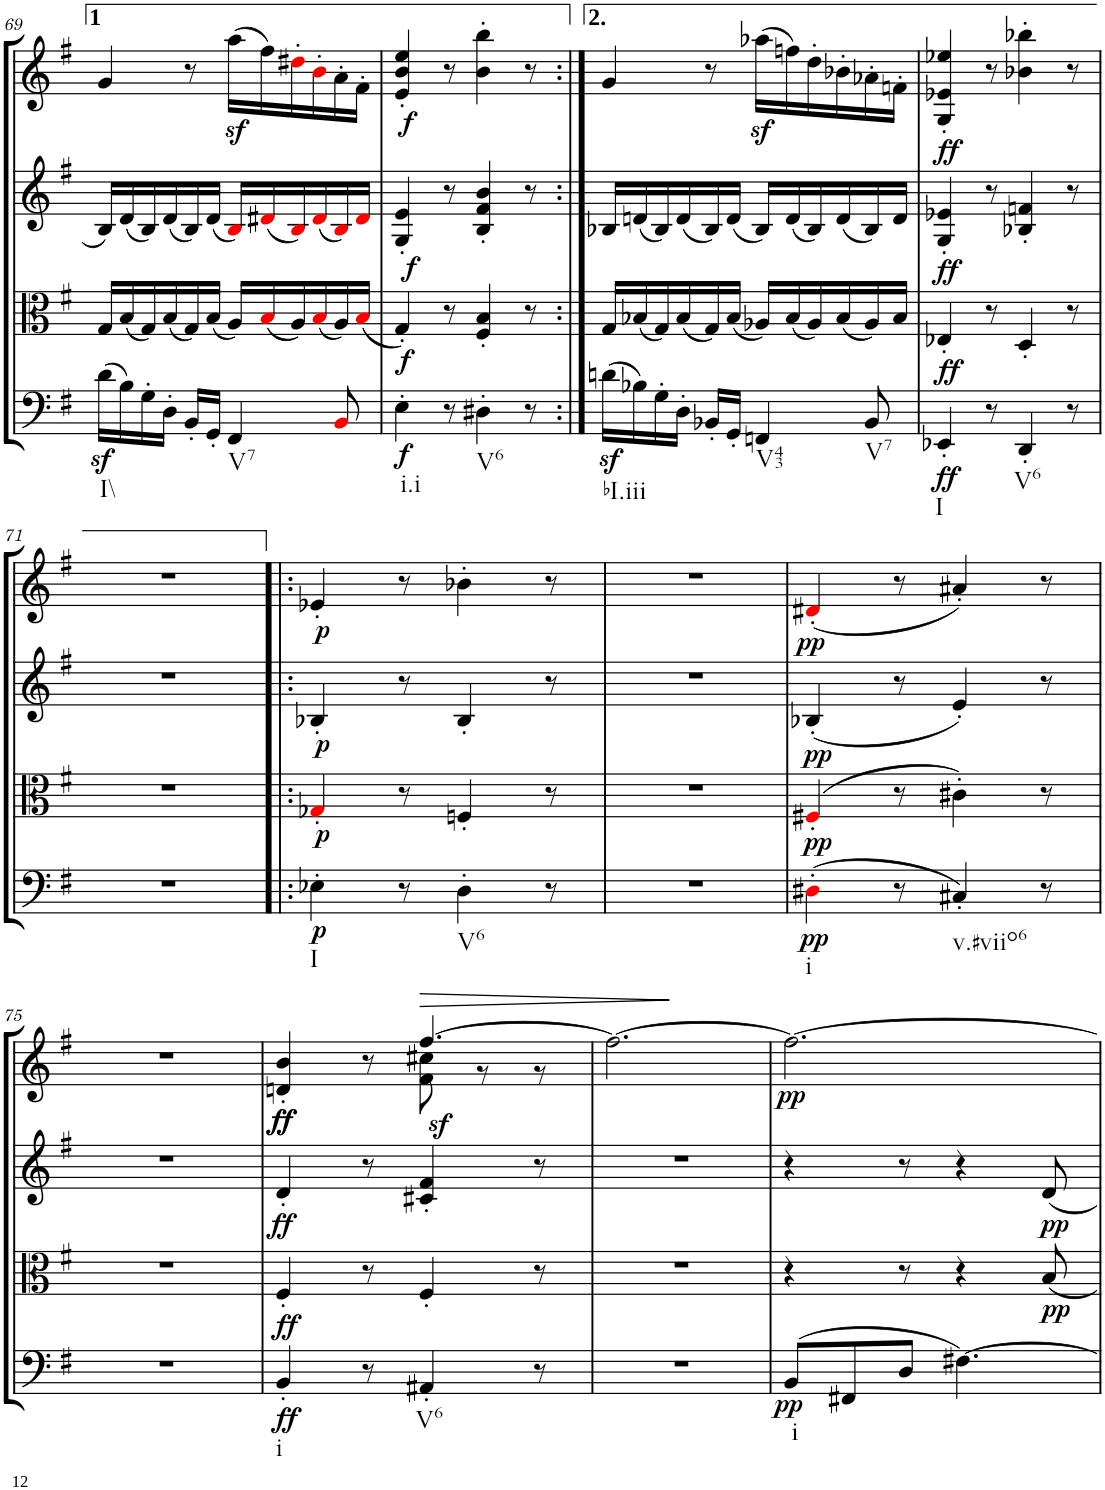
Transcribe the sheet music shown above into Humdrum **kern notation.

**kern	**dynam	**kern	**dynam	**kern	**dynam	**kern	**dynam
*part4	*part4	*part3	*part3	*part2	*part2	*part1	*part1
*staff4	*staff4	*staff3	*staff3	*staff2	*staff2	*staff1	*staff1
*I"Violoncello.	*	*I"Viola	*	*I"Violin II.	*	*I"Violin I.	*
*I'Vc	*	*I'Vla	*	*I'Vln	*	*I'Vln	*
!!LO:PB:g=z
*clefF4	*	*clefC3	*	*clefG2	*	*clefG2	*
*k[f#]	*	*k[f#]	*	*k[f#]	*	*k[f#]	*
*M6/8	*	*M6/8	*	*M6/8	*	*M6/8	*
=69	=69	=69	=69	=69	=69	=69	=69
!LO:TX:b:t=I\\	!	!	!	!	!	!	!
(16dz<\LL	.	16G/LL	.	16B/LL	.	4g/	.
16B\)	.	(16B/	.	(16d/	.	.	.
16G'\	.	16G/)	.	16B/)	.	.	.
16D'\JJ	.	(16B/	.	(16d/	.	.	.
16BB'/LL	.	16G/)	.	16B/)	.	8r	.
16GG'/JJ	.	(16B/JJ	.	(16d/JJ	.	.	.
!LO:TX:b:t=V7	!	!	!	!	!	!	!
4FF#/	.	16A/LL)	.	16Bi/LL)	.	(16aaz<\LL	.
.	.	(16Bi/	.	(16d#Xi/	.	16ff#\)	.
.	.	16A/)	.	16Bi/)	.	16dd#X'i\	.
.	.	(16Bi/	.	(16d#i/	.	16b'i\	.
8BBi/	.	16A/)	.	16Bi/)	.	16a'\	.
.	.	(16Bi/JJ	.	16d#i/JJ	.	16f#'\JJ	.
=70	=70	=70	=70	=70	=70	=70	=70
!LO:TX:b:t=i.i	!	!	!	!	!	!	!
!	!LO:DY:b	!	!LO:DY:b	!	!LO:DY:b	!	!LO:DY:b
4E'\	f	4G'/)	f	4G/' 4e/'	f	4e/' 4b/' 4ee/'	f
8r	.	8r	.	8r	.	8r	.
!LO:TX:b:t=V6	!	!	!	!	!	!	!
4D#X'\	.	4F#/' 4B/'	.	4B/' 4f#/' 4b/'	.	4b\' 4bb\'	.
8r	.	8r	.	8r	.	8r	.
=71:|!	=71:|!	=71:|!	=71:|!	=71:|!	=71:|!	=71:|!	=71:|!
!LO:TX:b:t=bI.iii	!	!	!	!	!	!	!
(16dnz<\LL	.	16G/LL	.	16B-X/LL	.	4g/	.
16B-X\)	.	(16B-X/	.	(16dn/	.	.	.
16G'\	.	16G/)	.	16B-/)	.	.	.
16D'\JJ	.	(16B-/	.	(16d/	.	.	.
16BB-X'/LL	.	16G/)	.	16B-/)	.	8r	.
16GG'/JJ	.	(16B-/JJ	.	(16d/JJ	.	.	.
!LO:TX:b:t=V43	!	!	!	!	!	!	!
4FFn/	.	16A-X/LL)	.	16B-/LL)	.	(16aa-Xz<\LL	.
.	.	(16B-/	.	(16d/	.	16ffn\)	.
.	.	16A-/)	.	16B-/)	.	16dd'\	.
.	.	(16B-/	.	(16d/	.	16b-X'\	.
!LO:TX:b:t=V7	!	!	!	!	!	!	!
8BB-/	.	16A-/)	.	16B-/)	.	16a-X'\	.
.	.	16B-/JJ	.	16d/JJ	.	16fn'\JJ	.
=70	=70	=70	=70	=70	=70	=70	=70
!LO:TX:b:t=I	!	!	!	!	!	!	!
!	!LO:DY:b	!	!LO:DY:b	!	!LO:DY:b	!	!LO:DY:b
4EE-X'/	ff	4E-X'/	ff	4G/' 4e-X/'	ff	4G/' 4e-X/' 4ee-X/'	ff
8r	.	8r	.	8r	.	8r	.
!LO:TX:b:t=V6	!	!	!	!	!	!	!
4DD'/	.	4D'/	.	4B-X/' 4fn/'	.	4b-X\' 4bb-X\'	.
8r	.	8r	.	8r	.	8r	.
!!LO:LB:g=z
=71	=71	=71	=71	=71	=71	=71	=71
2.r	.	2.r	.	2.r	.	2.r	.
=72!|:	=72!|:	=72!|:	=72!|:	=72!|:	=72!|:	=72!|:	=72!|:
!LO:TX:b:t=I	!	!	!	!	!	!	!
!	!LO:DY:b	!	!LO:DY:b	!	!LO:DY:b	!	!LO:DY:b
4E-X'\	p	4G-X'i/	p	4B-X'/	p	4e-X'/	p
8r	.	8r	.	8r	.	8r	.
!LO:TX:b:t=V6	!	!	!	!	!	!	!
4D'\	.	4Fn'/	.	4B-'/	.	4b-X'\	.
8r	.	8r	.	8r	.	8r	.
=73	=73	=73	=73	=73	=73	=73	=73
2.r	.	2.r	.	2.r	.	2.r	.
=74	=74	=74	=74	=74	=74	=74	=74
!LO:TX:b:t=i	!	!	!	!	!	!	!
!	!LO:DY:b	!	!LO:DY:b	!	!LO:DY:b	!	!LO:DY:b
(4D#X'i\	pp	(4F#X'i/	pp	(4B-X'/	pp	(4d#X'i/	pp
8r	.	8r	.	8r	.	8r	.
!LO:TX:b:t=v.#viio6	!	!	!	!	!	!	!
4C#X'/)	.	4c#X'\)	.	4e'/)	.	4a#X'/)	.
8r	.	8r	.	8r	.	8r	.
!!LO:LB:g=z
=75	=75	=75	=75	=75	=75	=75	=75
2.r	.	2.r	.	2.r	.	2.r	.
=76	=76	=76	=76	=76	=76	=76	=76
*	*	*	*	*	*	*^	*
!LO:TX:b:t=i	!	!	!	!	!	!	!	!
!	!LO:DY:b	!	!LO:DY:b	!	!LO:DY:b	!	!	!LO:DY:b
!	!	!	!	!	!	!	!	!LO:DY:n=1:b
4BB'/	ff	4F#'/	ff	4d'/	ff	4dn/'< 4b/'<	4.ryy	ff ff
8r	.	8r	.	8r	.	8r	.	.
!LO:TX:b:t=V6	!	!	!	!	!	!	!	!
!	!	!	!	!	!	!	!	!LO:HP:b
!	!	!	!	!	!	!	!	!LO:DY:n=2:b
4AA#X'/	.	4F#'/	.	4c#X/' 4f#/'	.	[>4.ff#/	8f#\ 8cc#X\	> sf
.	.	.	.	.	.	.	8r	.
8r	.	8r	.	8r	.	.	8r	.
*	*	*	*	*	*	*v	*v	*
=77	=77	=77	=77	=77	=77	=77	=77
2.r	.	2.r	.	2.r	.	2.ff#\_	.
.	.	.	.	.	.	.	]
=78	=78	=78	=78	=78	=78	=78	=78
!LO:TX:b:t=i	!	!	!	!	!	!	!
!	!LO:DY:b	!	!	!	!	!	!LO:DY:b
(8BB/L	pp	4r	.	4r	.	2.ff#\_	pp
8FF#X/	.	.	.	.	.	.	.
8D/J	.	8r	.	8r	.	.	.
[4.F#X\)	.	4r	.	4r	.	.	.
!	!	!	!LO:DY:b	!	!LO:DY:b	!	!
.	.	8B/	pp	8d/	pp	.	.
=	=	=	=	=	=	=	=
*-	*-	*-	*-	*-	*-	*-	*-
